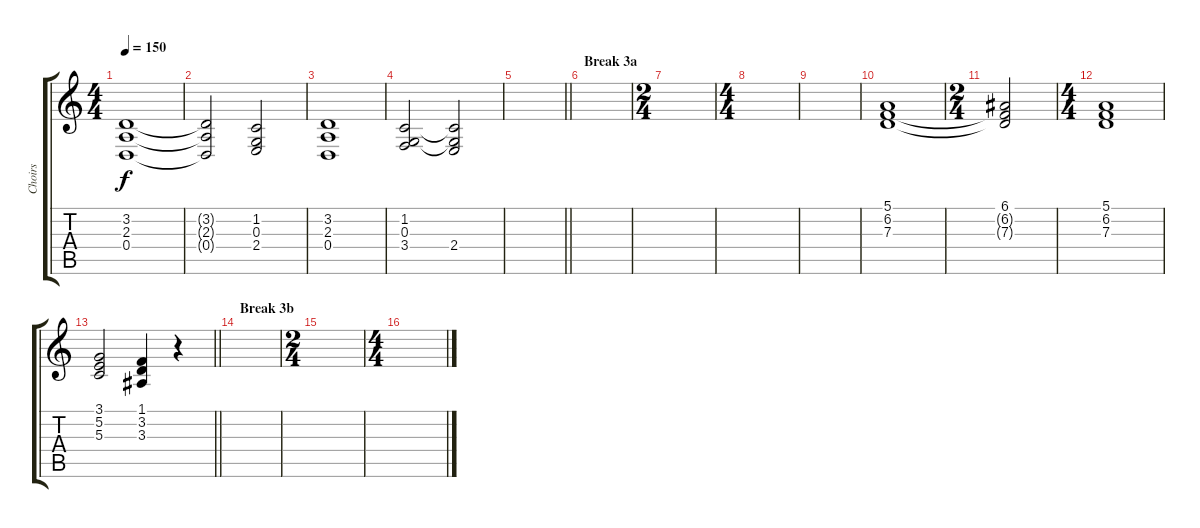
\track ("Choirs" "Choirs") {instrument choiraahs}
\staff {score tabs}
\tuning (E4 B3 G3 D3 A2 E2) {hide}
\ts (4 4)
\tempo 150
\clef g2
\ks c
(3.2 2.3 0.4).1{dy f} |
(3.2{t} 2.3{t} 0.4{t}).2 (1.2 0.3 2.4).2 |
(3.2 2.3 0.4).1 |
(1.2 0.3 3.4).2 (1.2{t} 0.3{t} 2.4).2 |
\barLineRight lightlight
|
\section ("" "Break 3a")
|
\ts (2 4)
|
\ts (4 4)
|
|
(5.1 6.2 7.3).1 |
\ts (2 4)
(6.1 6.2{t} 7.3{t}).2 |
\ts (4 4)
(5.1 6.2 7.3).1 |
\barLineRight lightlight
(3.1 5.2 5.3).2 (1.1 3.2 3.3).4 r.4 |
\section ("" "Break 3b")
|
\ts (2 4)
|
\ts (4 4)
